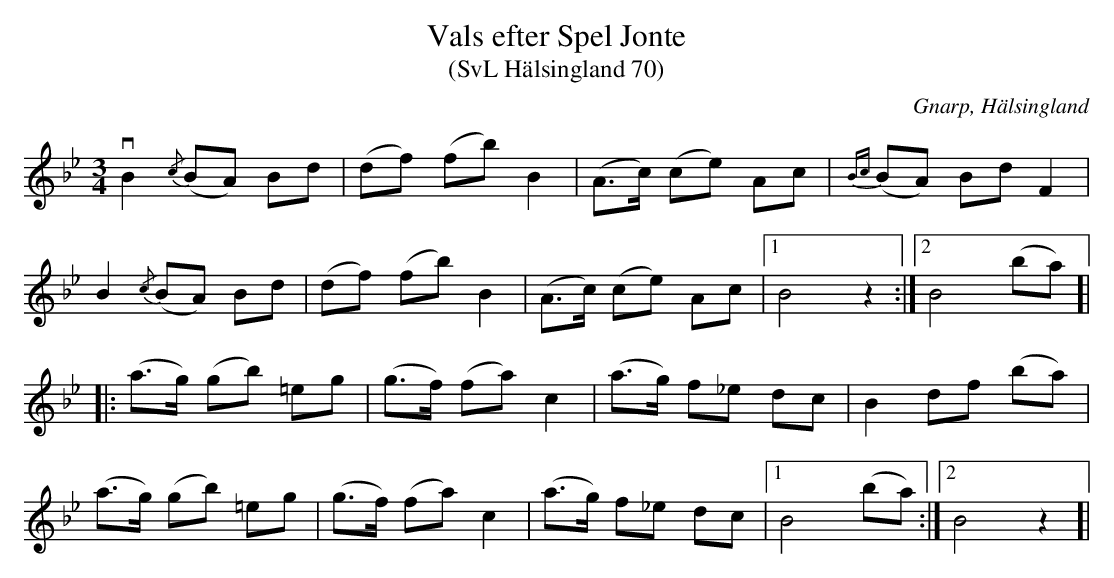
X:1
T:Vals efter Spel Jonte
T:(SvL Hälsingland 70)
O:Gnarp, Hälsingland
M:3/4
L:1/8
K:Bb
vB2 {/c}(BA) Bd|(df) (fb) B2|(A>c) (ce) Ac|{Bc}(BA) Bd F2|
B2 {/c}(BA) Bd|(df) (fb) B2|(A>c) (ce) Ac|1B4 z2:|2B4 (ba)]|
|:(a>g) (gb) =eg|(g>f) (fa) c2|(a>g) f_e dc|B2 df (ba)|
(a>g) (gb) =eg|(g>f) (fa) c2|(a>g) f_e dc|1B4 (ba):|2B4z2]|
